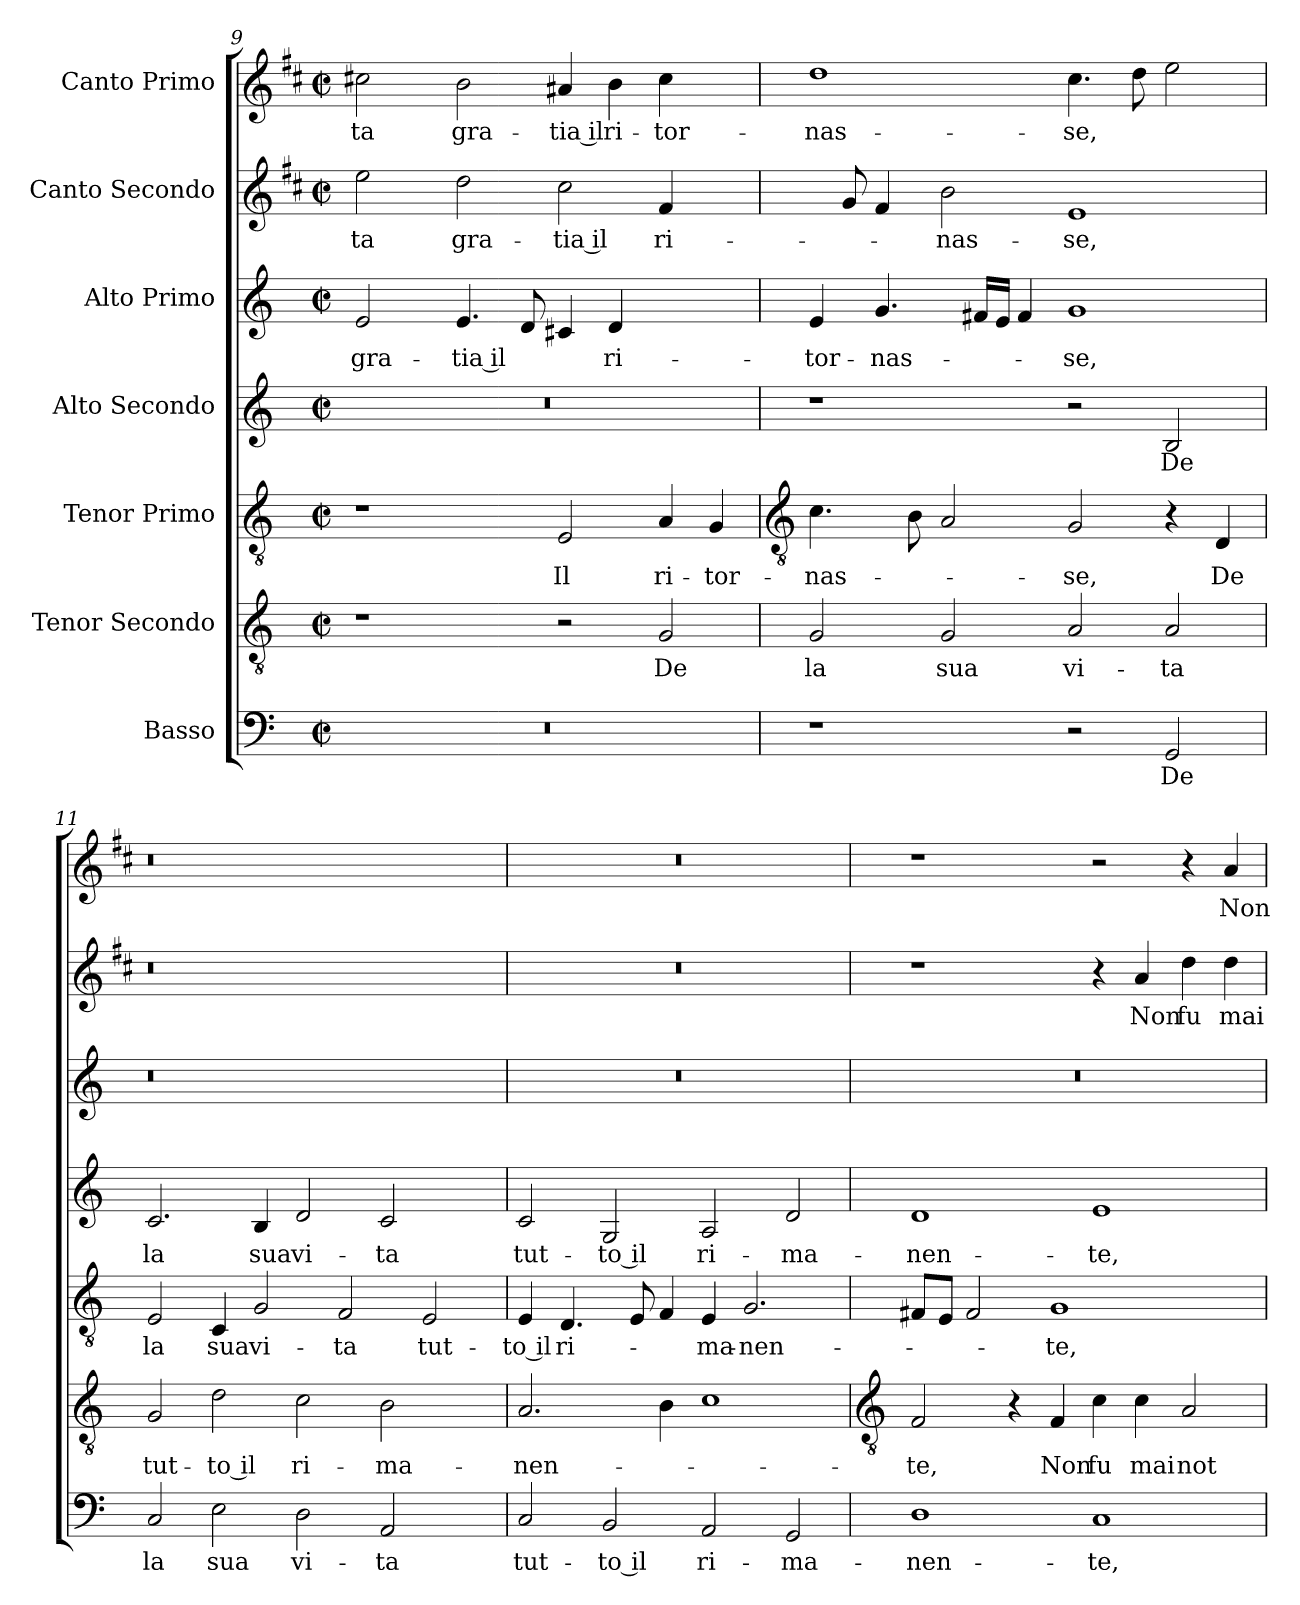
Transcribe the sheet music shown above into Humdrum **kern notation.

**kern	**text	**kern	**text	**kern	**text	**kern	**text	**kern	**text	**kern	**text	**kern	**text
*part7	*part7	*part6	*part6	*part5	*part5	*part4	*part4	*part3	*part3	*part2	*part2	*part1	*part1
*staff7	*staff7	*staff6	*staff6	*staff5	*staff5	*staff4	*staff4	*staff3	*staff3	*staff2	*staff2	*staff1	*staff1
*I"Basso	*	*I"Tenor Secondo	*	*I"Tenor Primo	*	*I"Alto Secondo	*	*I"Alto Primo	*	*I"Canto Secondo	*	*I"Canto Primo	*
!!LO:LB:g=z
*clefF4	*	*clefGv2	*	*clefGv2	*	*clefG2	*	*clefG2	*	*clefG2	*	*clefG2	*
*	*	*	*	*	*	*	*	*	*	*ITrd1c2	*	*ITrd1c2	*
*k[]	*	*k[]	*	*k[]	*	*k[]	*	*k[]	*	*k[]	*	*k[]	*
*C:	*	*C:	*	*C:	*	*C:	*	*C:	*	*C:	*	*C:	*
*M4/2	*	*M4/2	*	*M4/2	*	*M4/2	*	*M4/2	*	*M4/2	*	*M4/2	*
*met(c|)	*	*met(c|)	*	*met(c|)	*	*met(c|)	*	*met(c|)	*	*met(c|)	*	*met(c|)	*
=9	=9	=9	=9	=9	=9	=9	=9	=9	=9	=9	=9	=9	=9
!	!	!	!	!	!	!	!	!	!LO:LY:b	!	!LO:LY:b	!	!LO:LY:b
*	*	*	*	*	*	*	*	*	*	*	*	*^	*
0r	.	1r	.	1r	.	0r	.	2e	gra-	2dd	-ta	2bn	4ryy	-ta
.	.	.	.	.	.	.	.	.	.	.	.	.	1..ryy	.
!	!	!	!	!	!	!	!	!	!LO:LY:b	!	!LO:LY:b	!	!	!LO:LY:b
.	.	.	.	.	.	.	.	4.e	-tia il	2cc	gra-	2a	.	gra-
.	.	.	.	.	.	.	.	8d	.	.	.	.	.	.
!	!	!	!	!	!LO:LY:b	!	!	!	!	!	!LO:LY:b	!	!	!LO:LY:b
.	.	2r	.	2E	Il	.	.	4c#X	.	2b	-tia il	4g#X	.	-tia il
!	!	!	!	!	!	!	!	!	!LO:LY:b	!	!	!	!	!LO:LY:b
.	.	.	.	.	.	.	.	4d	ri-	.	.	4a	.	ri-
!	!	!	!LO:LY:b	!	!LO:LY:b	!	!	!	!	!	!LO:LY:b	!	!	!LO:LY:b
.	.	2G	De	4A	ri-	.	.	2ryy	.	4e	ri-	4b	.	-tor-
!	!	!	!	!	!LO:LY:b	!	!	!	!	!	!LO:LY:b	!	!	!
.	.	.	.	4G	-tor-	.	.	.	.	[4gyy	-tor-	4ryy	.	.
*	*	*	*	*	*	*	*	*	*	*	*	*v	*v	*
!!LO:LB:g=z
=10	=10	=10	=10	=10	=10	=10	=10	=10	=10	=10	=10	=10	=10
*	*	*	*	*clefGv2	*	*	*	*	*	*	*	*	*
!	!	!	!LO:LY:b	!	!LO:LY:b	!	!	!	!LO:LY:b	!	!	!	!LO:LY:b
1r	.	2G	la	4.c	-nas-	1r	.	4e	-tor-	8gyy]	.	1cc	-nas-
.	.	.	.	.	.	.	.	.	.	8f	.	.	.
!	!	!	!	!	!	!	!	!	!LO:LY:b	!	!	!	!
.	.	.	.	.	.	.	.	4.g	-nas-	4e	.	.	.
.	.	.	.	8B	.	.	.	.	.	.	.	.	.
!	!	!	!LO:LY:b	!	!	!	!	!	!	!	!LO:LY:b	!	!
.	.	2G	sua	2A	.	.	.	.	.	2a	-nas-	.	.
.	.	.	.	.	.	.	.	16f#LL	.	.	.	.	.
.	.	.	.	.	.	.	.	16eJJ	.	.	.	.	.
.	.	.	.	.	.	.	.	4f#	.	.	.	.	.
!	!	!	!LO:LY:b	!	!LO:LY:b	!	!	!	!LO:LY:b	!	!LO:LY:b	!	!LO:LY:b
2r	.	2A	vi-	2G	-se,	2r	.	1g	-se,	1d	-se,	4.b	-se,
.	.	.	.	.	.	.	.	.	.	.	.	8cc	.
!	!LO:LY:b	!	!LO:LY:b	!	!	!	!LO:LY:b	!	!	!	!	!	!
2GG	De	2A	-ta	4r	.	2B	De	.	.	.	.	2dd	.
!	!	!	!	!	!LO:LY:b	!	!	!	!	!	!	!	!
.	.	.	.	4D	De	.	.	.	.	.	.	.	.
=11	=11	=11	=11	=11	=11	=11	=11	=11	=11	=11	=11	=11	=11
!	!LO:LY:b	!	!LO:LY:b	!	!LO:LY:b	!	!LO:LY:b	!	!	!	!	!	!
2C	la	2G	tut-	2E	la	2.c	la	0r	.	0r	.	0r	.
!	!LO:LY:b	!	!LO:LY:b	!	!LO:LY:b	!	!	!	!	!	!	!	!
2E	sua	2d	-to il	4C	sua	.	.	.	.	.	.	.	.
!	!	!	!	!	!LO:LY:b	!	!LO:LY:b	!	!	!	!	!	!
.	.	.	.	2G	vi-	4B	sua	.	.	.	.	.	.
!	!LO:LY:b	!	!LO:LY:b	!	!	!	!LO:LY:b	!	!	!	!	!	!
2D	vi-	2c	ri-	.	.	2d	vi-	.	.	.	.	.	.
!	!	!	!	!	!LO:LY:b	!	!	!	!	!	!	!	!
.	.	.	.	2F	-ta	.	.	.	.	.	.	.	.
!	!LO:LY:b	!	!LO:LY:b	!	!	!	!LO:LY:b	!	!	!	!	!	!
2AA	-ta	2B	-ma-	.	.	2c	-ta	.	.	.	.	.	.
!	!	!	!	!	!LO:LY:b	!	!	!	!	!	!	!	!
.	.	.	.	2E	tut-	.	.	.	.	.	.	.	.
4ryy	.	4ryy	.	.	.	4ryy	.	4ryy	.	4ryy	.	4ryy	.
=12	=12	=12	=12	=12	=12	=12	=12	=12	=12	=12	=12	=12	=12
!	!LO:LY:b	!	!LO:LY:b	!	!LO:LY:b	!	!LO:LY:b	!	!	!	!	!	!
2C	tut-	2.A	-nen-	4E	-to il	2c	tut-	0r	.	0r	.	0r	.
!	!	!	!	!	!LO:LY:b	!	!	!	!	!	!	!	!
.	.	.	.	4.D	ri-	.	.	.	.	.	.	.	.
!	!LO:LY:b	!	!	!	!	!	!LO:LY:b	!	!	!	!	!	!
2BB	-to il	.	.	.	.	2G	-to il	.	.	.	.	.	.
.	.	.	.	8E	.	.	.	.	.	.	.	.	.
.	.	4B	.	4F	.	.	.	.	.	.	.	.	.
!	!LO:LY:b	!	!	!	!LO:LY:b	!	!LO:LY:b	!	!	!	!	!	!
2AA	ri-	1c	.	4E	-ma-	2A	ri-	.	.	.	.	.	.
!	!	!	!	!	!LO:LY:b	!	!	!	!	!	!	!	!
.	.	.	.	2.G	-nen-	.	.	.	.	.	.	.	.
!	!LO:LY:b	!	!	!	!	!	!LO:LY:b	!	!	!	!	!	!
2GG	-ma-	.	.	.	.	2d	-ma-	.	.	.	.	.	.
!!LO:LB:g=z
=13	=13	=13	=13	=13	=13	=13	=13	=13	=13	=13	=13	=13	=13
*	*	*clefGv2	*	*	*	*	*	*	*	*	*	*	*
!	!LO:LY:b	!	!LO:LY:b	!	!	!	!LO:LY:b	!	!	!	!	!	!
1D	-nen-	2F	-te,	8F#L	.	1d	-nen-	0r	.	1r	.	1r	.
.	.	.	.	8EJ	.	.	.	.	.	.	.	.	.
.	.	.	.	2F#	.	.	.	.	.	.	.	.	.
.	.	4r	.	.	.	.	.	.	.	.	.	.	.
!	!	!	!LO:LY:b	!	!LO:LY:b	!	!	!	!	!	!	!	!
.	.	4F	Non	1G	-te,	.	.	.	.	.	.	.	.
!	!LO:LY:b	!	!LO:LY:b	!	!	!	!LO:LY:b	!	!	!	!	!	!
1C	-te,	4c	fu	.	.	1e	-te,	.	.	4r	.	2r	.
!	!	!	!LO:LY:b	!	!	!	!	!	!	!	!LO:LY:b	!	!
.	.	4c	mai	.	.	.	.	.	.	4g	Non	.	.
!	!	!	!LO:LY:b	!	!	!	!	!	!	!	!LO:LY:b	!	!
.	.	2A	not-	.	.	.	.	.	.	4cc	fu	4r	.
!	!	!	!	!	!	!	!	!	!	!	!LO:LY:b	!	!LO:LY:b
.	.	.	.	4ryy	.	.	.	.	.	4cc	mai	4g	Non
=	=	=	=	=	=	=	=	=	=	=	=	=	=
*-	*-	*-	*-	*-	*-	*-	*-	*-	*-	*-	*-	*-	*-
